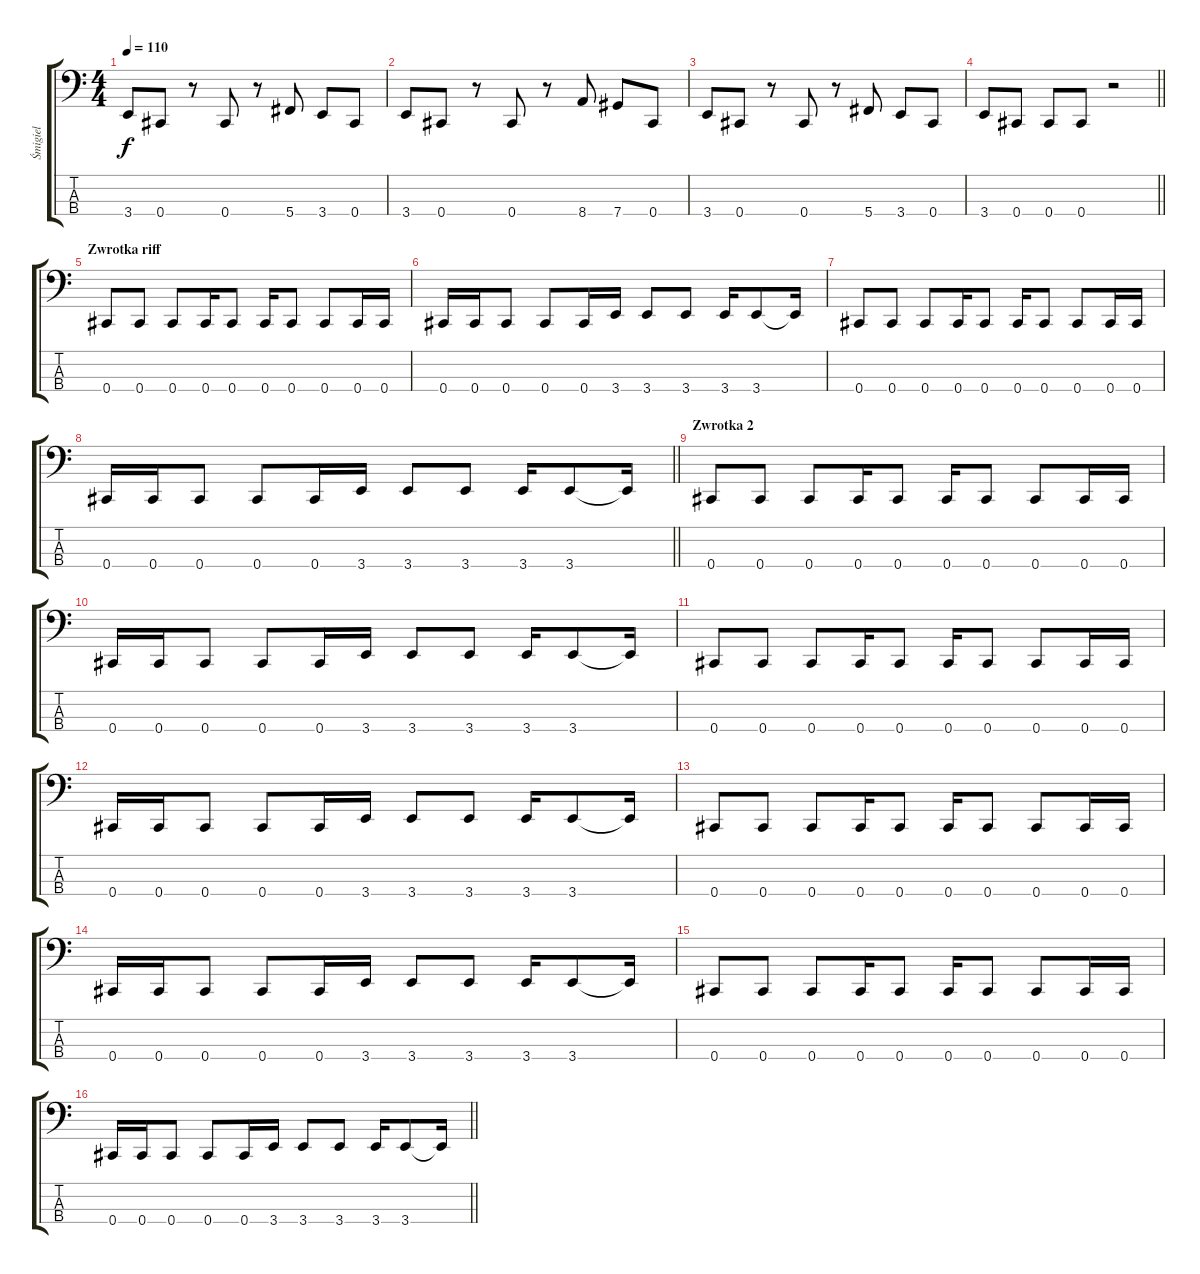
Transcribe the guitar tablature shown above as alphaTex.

\track ("Śmigiel" "Śmigiel") {instrument electricbassfinger}
\staff {score tabs}
\tuning (Gb2 Db2 Ab1 Db1) {hide}
\ts (4 4)
\tempo 110
\clef f4
\ks c
3.4.8{dy f} 0.4.8 r.8 0.4.8 r.8 5.4.8 3.4.8 0.4.8 |
3.4.8 0.4.8 r.8 0.4.8 r.8 8.4.8 7.4.8 0.4.8 |
3.4.8 0.4.8 r.8 0.4.8 r.8 5.4.8 3.4.8 0.4.8 |
\barLineRight lightlight
3.4.8 0.4.8 0.4.8 0.4.8 r.2 |
\section ("" "Zwrotka riff")
0.4.8 0.4.8 0.4.8 0.4.16 0.4.8 0.4.16 0.4.8 0.4.8 0.4.16 0.4.16 |
0.4.16 0.4.16 0.4.8 0.4.8 0.4.16 3.4.16 3.4.8 3.4.8 3.4.16 3.4.8 3.4{t}.16 |
0.4.8 0.4.8 0.4.8 0.4.16 0.4.8 0.4.16 0.4.8 0.4.8 0.4.16 0.4.16 |
\barLineRight lightlight
0.4.16 0.4.16 0.4.8 0.4.8 0.4.16 3.4.16 3.4.8 3.4.8 3.4.16 3.4.8 3.4{t}.16 |
\section ("" "Zwrotka 2")
0.4.8 0.4.8 0.4.8 0.4.16 0.4.8 0.4.16 0.4.8 0.4.8 0.4.16 0.4.16 |
0.4.16 0.4.16 0.4.8 0.4.8 0.4.16 3.4.16 3.4.8 3.4.8 3.4.16 3.4.8 3.4{t}.16 |
0.4.8 0.4.8 0.4.8 0.4.16 0.4.8 0.4.16 0.4.8 0.4.8 0.4.16 0.4.16 |
0.4.16 0.4.16 0.4.8 0.4.8 0.4.16 3.4.16 3.4.8 3.4.8 3.4.16 3.4.8 3.4{t}.16 |
0.4.8 0.4.8 0.4.8 0.4.16 0.4.8 0.4.16 0.4.8 0.4.8 0.4.16 0.4.16 |
0.4.16 0.4.16 0.4.8 0.4.8 0.4.16 3.4.16 3.4.8 3.4.8 3.4.16 3.4.8 3.4{t}.16 |
0.4.8 0.4.8 0.4.8 0.4.16 0.4.8 0.4.16 0.4.8 0.4.8 0.4.16 0.4.16 |
\barLineRight lightlight
0.4.16 0.4.16 0.4.8 0.4.8 0.4.16 3.4.16 3.4.8 3.4.8 3.4.16 3.4.8 3.4{t}.16
